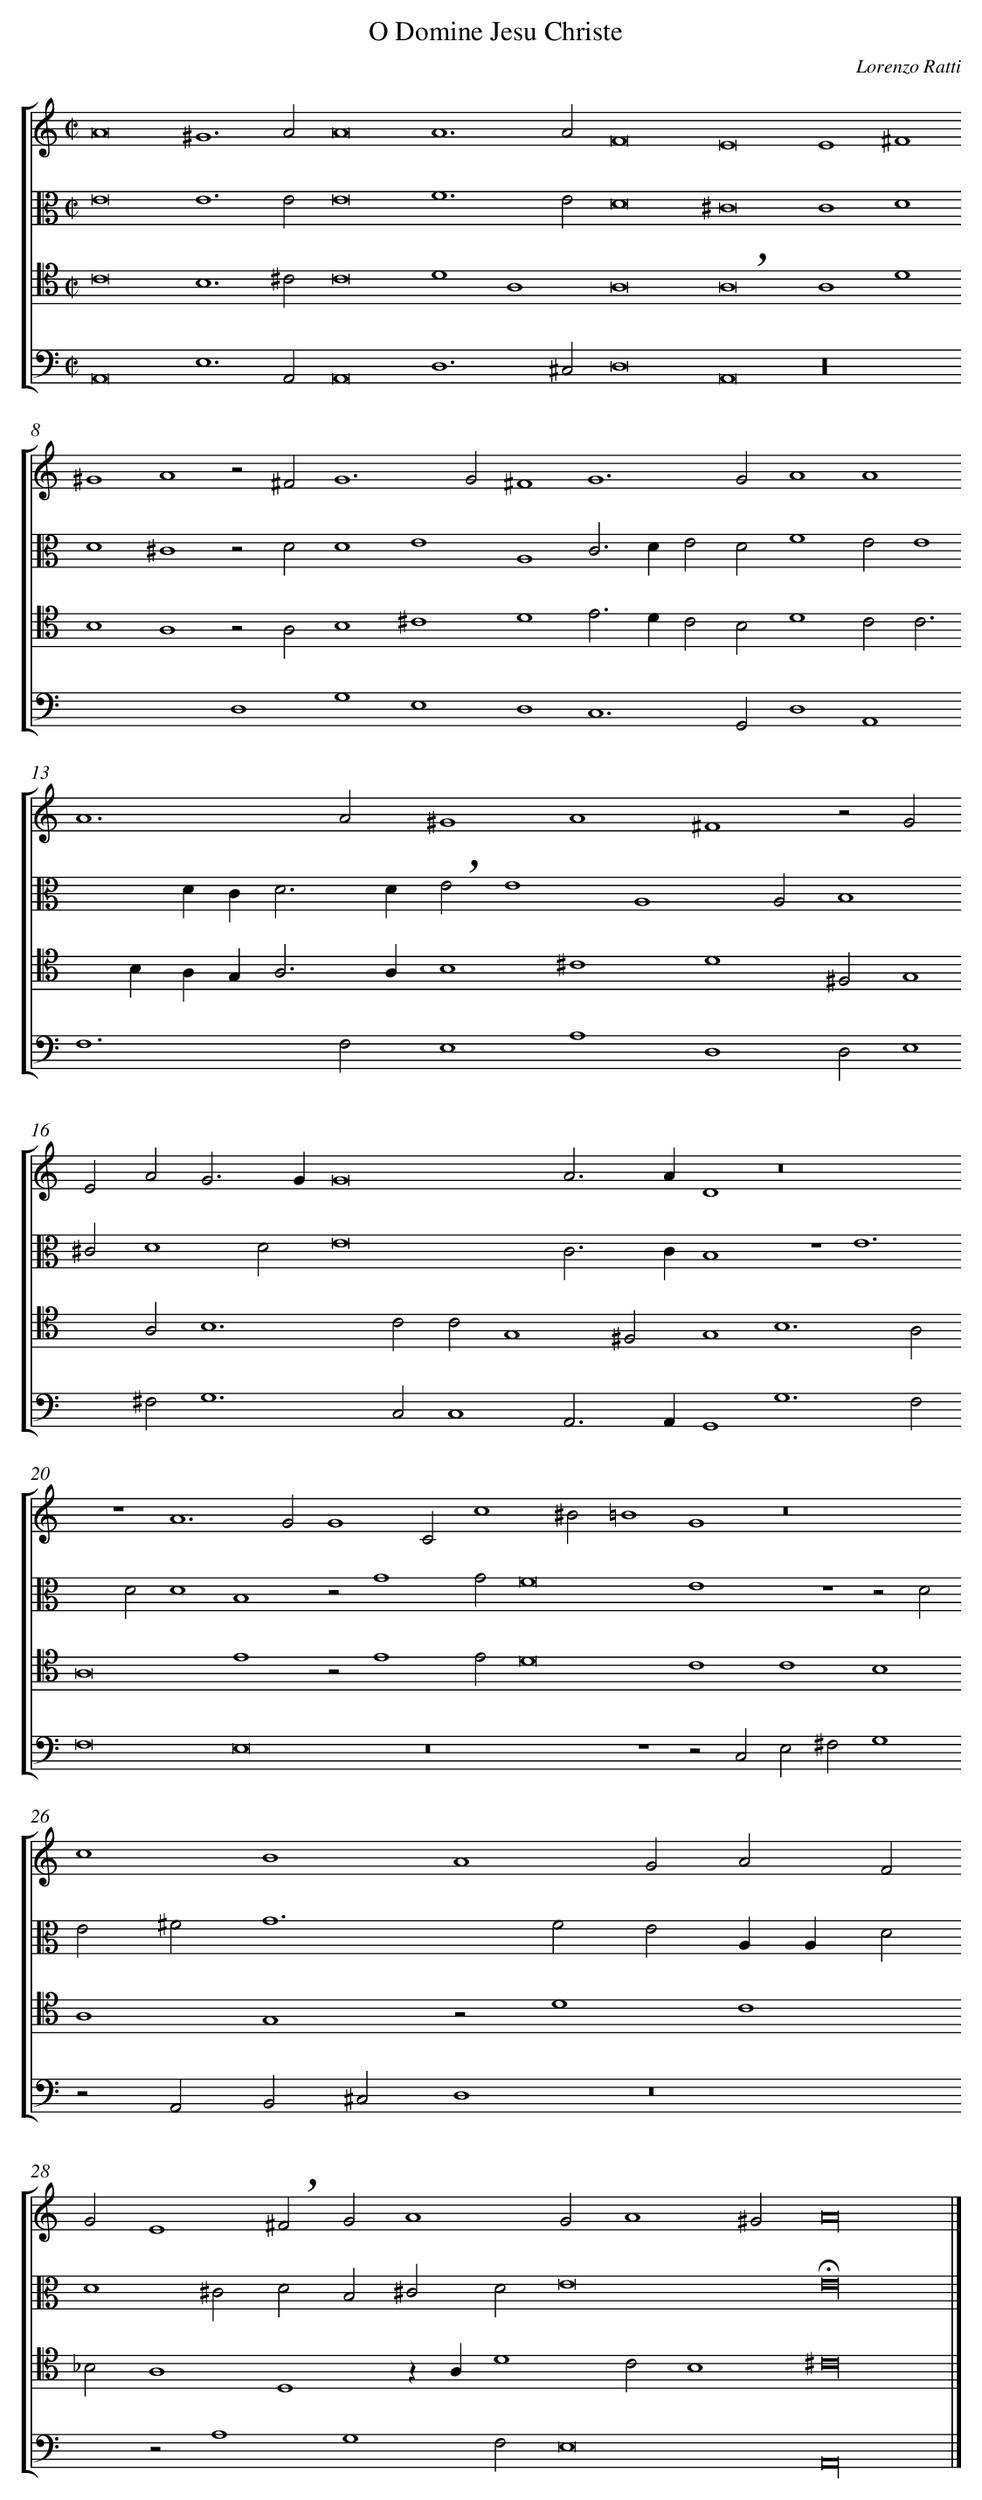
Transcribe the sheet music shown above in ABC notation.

X:1
T: O Domine Jesu Christe
C: Lorenzo Ratti
L: 1/4
M: C|
%%staves [1 2 3 4]
V: 1
V: 2 clef=alto
V: 3 clef=tenor
V: 4 clef=bass
K: C
[V:1] A8 [|]
[V:2] E8 [|]
[V:3] C8 [|]
[V:4] A,,8 [|]
[V:1] ^G6A2 [|]
[V:2] E6E2 [|]
[V:3] B,6^C2 [|]
[V:4] E,6A,,2 [|]
[V:1] A8 [|]
[V:2] E8 [|]
[V:3] C8 [|]
[V:4] A,,8 [|]
[V:1] A6A2 [|]
[V:2] F6E2 [|]
[V:3] D4A,4 [|]
[V:4] D,6^C,2 [|]
[V:1] F8 [|]
[V:2] D8 [|]
[V:3] A,8 [|]
[V:4] D,8 [|]
[V:1] E8 [|]
[V:2] ^C8 [|]
[V:3] !breath!A,8 [|]
[V:4] A,,8 [|]
[V:1] E4^F4 [|]
[V:2] C4D4 [|]
[V:3] A,4D4 [|]
[V:4] z16 [|]
[V:1] ^G4A4 [|]
[V:2] D4^C4 [|]
[V:3] B,4A,4 [|]
[V:4]  [|]
[V:1] z2^F2G6 [|]
[V:2] z2D2D4 [|]
[V:3] z2A,2B,4 [|]
[V:4] D,4G,4 [|]
[V:1] G2^F4 [|]
[V:2] E4A,4 [|]
[V:3] ^C4D4 [|]
[V:4] E,4D,4 [|]
[V:1] G6G2 [|]
[V:2] C2>D2E2D2 [|]
[V:3] E2>D2C2B,2 [|]
[V:4] C,6G,,2 [|]
[V:1] A4A4 [|]
[V:2] F4E2E4 [|]
[V:3] D4C2C3 [|]
[V:4] D,4A,,4 [|]
[V:1] A6A2 [|]
[V:2] DC2<D2D [|]
[V:3] B,A,G,2<A,2A, [|]
[V:4] F,6F,2 [|]
[V:1] ^G4A4 [|]
[V:2] !breath!E2E4A,4 [|]
[V:3] B,4^C4 [|]
[V:4] E,4A,4 [|]
[V:1] ^F4z2G2 [|]
[V:2] A,2B,4 [|]
[V:3] D4^F,2G,4 [|]
[V:4] D,4D,2E,4 [|]
[V:1] E2A2G3G [|]
[V:2] ^C2D4D2 [|]
[V:3] A,2B,6 [|]
[V:4] ^F,2G,6 [|]
[V:1] G8 [|]
[V:2] E8 [|]
[V:3] C2C2G,4 [|]
[V:4] C,2C,4 [|]
[V:1] A2>A2D4 [|]
[V:2] C2>C2B,4 [|]
[V:3] ^F,2G,4 [|]
[V:4] A,,2>A,,2G,,4 [|]
[V:1] z8 [|]
[V:2] z4E6 [|]
[V:3] B,6A,2 [|]
[V:4] G,6F,2 [|]
[V:1] z4A6 [|]
[V:2] D2D4 [|]
[V:3] A,8 [|]
[V:4] F,8 [|]
[V:1] G2G4 [|]
[V:2] B,4z2G4 [|]
[V:3] E4z2E4 [|]
[V:4] E,8 [|]
[V:1] C2c4^B2 [|]
[V:2] G2F8 [|]
[V:3] E2D8 [|]
[V:4] z8 [|]
[V:1] =B4G4 [|]
[V:2] E4 [|]
[V:3] C4 [|]
[V:4] z4z2C,2 [|]
[V:1] z8 [|]
[V:2] z4z2D2 [|]
[V:3] C4B,4 [|]
[V:4] E,2^F,2G,4 [|]
[V:1] c4B4 [|]
[V:2] E2^F2G6 [|]
[V:3] A,4G,4 [|]
[V:4] z2A,,2B,,2^C,2 [|]
[V:1] A4G2A2 [|]
[V:2] F2E2A,A, [|]
[V:3] z2D4C4 [|]
[V:4] D,4z8 [|]
[V:1] F2G2E4 [|]
[V:2] D2D4^C2 [|]
[V:3] _B,2A,4 [|]
[V:4] z2A,4 [|]
[V:1] !breath!^F2G2A4 [|]
[V:2] D2B,2^C2D2 [|]
[V:3] D,4zA,D4 [|]
[V:4] G,4F,2 [|]
[V:1] G2A4^G2 [|]
[V:2] E8 [|]
[V:3] C2B,4 [|]
[V:4] E,8 [|]
[V:1] A16 |]
[V:2] !fermata!E16 |]
[V:3] ^C16 |]
[V:4] A,,16 |]
